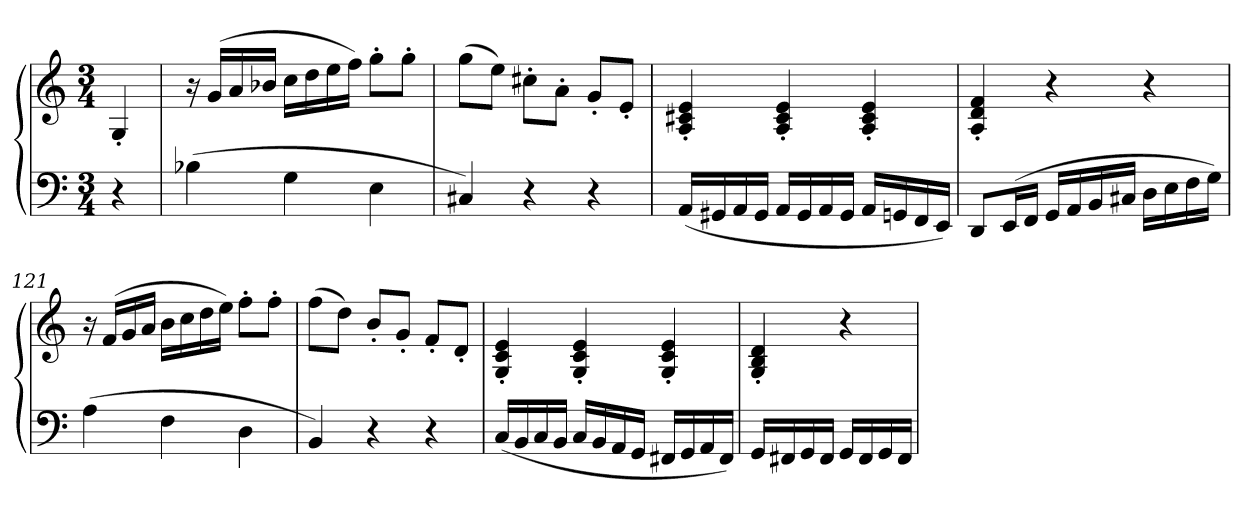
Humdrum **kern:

**kern	**kern
*part1	*part1
*staff2	*staff1
*clefF4	*clefG2
*k[]	*k[]
*C:	*C:
*M3/4	*M3/4
=	=
4r	4G'
=117	=117
(4B-X	16r
.	(16gLL
.	16a
.	16b-XJJ
4G	16ccLL
.	16dd
.	16ee
.	16ffJJ)
4E	8gg'L
.	8gg'J
=118	=118
4C#X)	(8ggL
.	8eeJ)
4r	8cc#X'L
.	8a'J
4r	8g'L
.	8e'J
=119	=119
(16AALL	4A' 4c#X' 4e'
16GG#X	.
16AA	.
16GG#JJ	.
16AALL	4A' 4c#' 4e'
16GG#	.
16AA	.
16GG#JJ	.
16AALL	4A' 4c#' 4e'
16GGn	.
16FF	.
16EEJJ)	.
=120	=120
8DDL	4A' 4d' 4f'
(16EEL	.
16FFJJ	.
16GGLL	4r
16AA	.
16BB	.
16C#XJJ	.
16DLL	4r
16E	.
16F	.
16GJJ)	.
=121	=121
(4A	16r
.	(16fLL
.	16g
.	16aJJ
4F	16bLL
.	16cc
.	16dd
.	16eeJJ)
4D	8ff'L
.	8ff'J
=122	=122
4BB)	(8ffL
.	8ddJ)
4r	8b'L
.	8g'J
4r	8f'L
.	8d'J
=123	=123
(16CLL	4G' 4c' 4e'
16BB	.
16C	.
16BBJJ	.
16CLL	4G' 4c' 4e'
16BB	.
16AA	.
16GGJJ	.
16FF#XLL	4G' 4c' 4e'
16GG	.
16AA	.
16FF#JJ)	.
=124	=124
16GGLL	4G' 4B' 4d'
16FF#X	.
16GG	.
16FF#JJ	.
16GGLL	4r
16FF#	.
16GG	.
16FF#JJ	.
=	=
*-	*-
